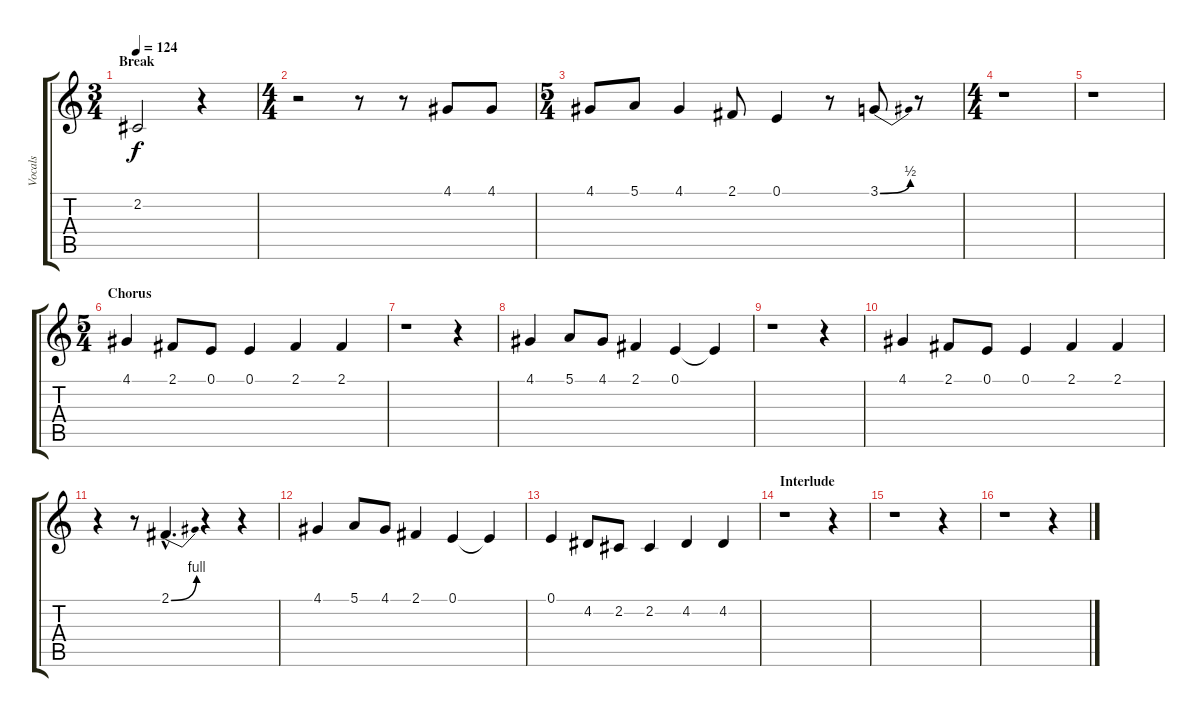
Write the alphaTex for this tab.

\track ("Vocals" "Vocals") {instrument lead6voice}
\staff {score tabs}
\tuning (E4 B3 G3 D3 A2 E2) {hide}
\ts (3 4)
\section ("" "Break")
\tempo 124
\clef g2
\ks c
2.2.2{dy f} r.4 |
\ts (4 4)
r.2 r.8 r.8 4.1.8 4.1.8 |
\ts (5 4)
4.1.8 5.1.8 4.1.4 2.1.8 0.1.4 r.8 3.1{be (bend 0 0 60 2)}.8 r.8 |
\ts (4 4)
r.1 |
r.1 |
\ts (5 4)
\section ("" "Chorus")
4.1.4 2.1.8 0.1.8 0.1.4 2.1.4 2.1.4 |
r.1 r.4 |
4.1.4 5.1.8 4.1.8 2.1.4 0.1.4 0.1{t}.4 |
r.1 r.4 |
4.1.4 2.1.8 0.1.8 0.1.4 2.1.4 2.1.4 |
r.4 r.8 2.1{be (bend 0 0 60 4) hac}.4{d} r.4 r.4 |
4.1.4 5.1.8 4.1.8 2.1.4 0.1.4 0.1{t}.4 |
0.1.4 4.2.8 2.2.8 2.2.4 4.2.4 4.2.4 |
\section ("" "Interlude")
r.1 r.4 |
r.1 r.4 |
r.1 r.4
